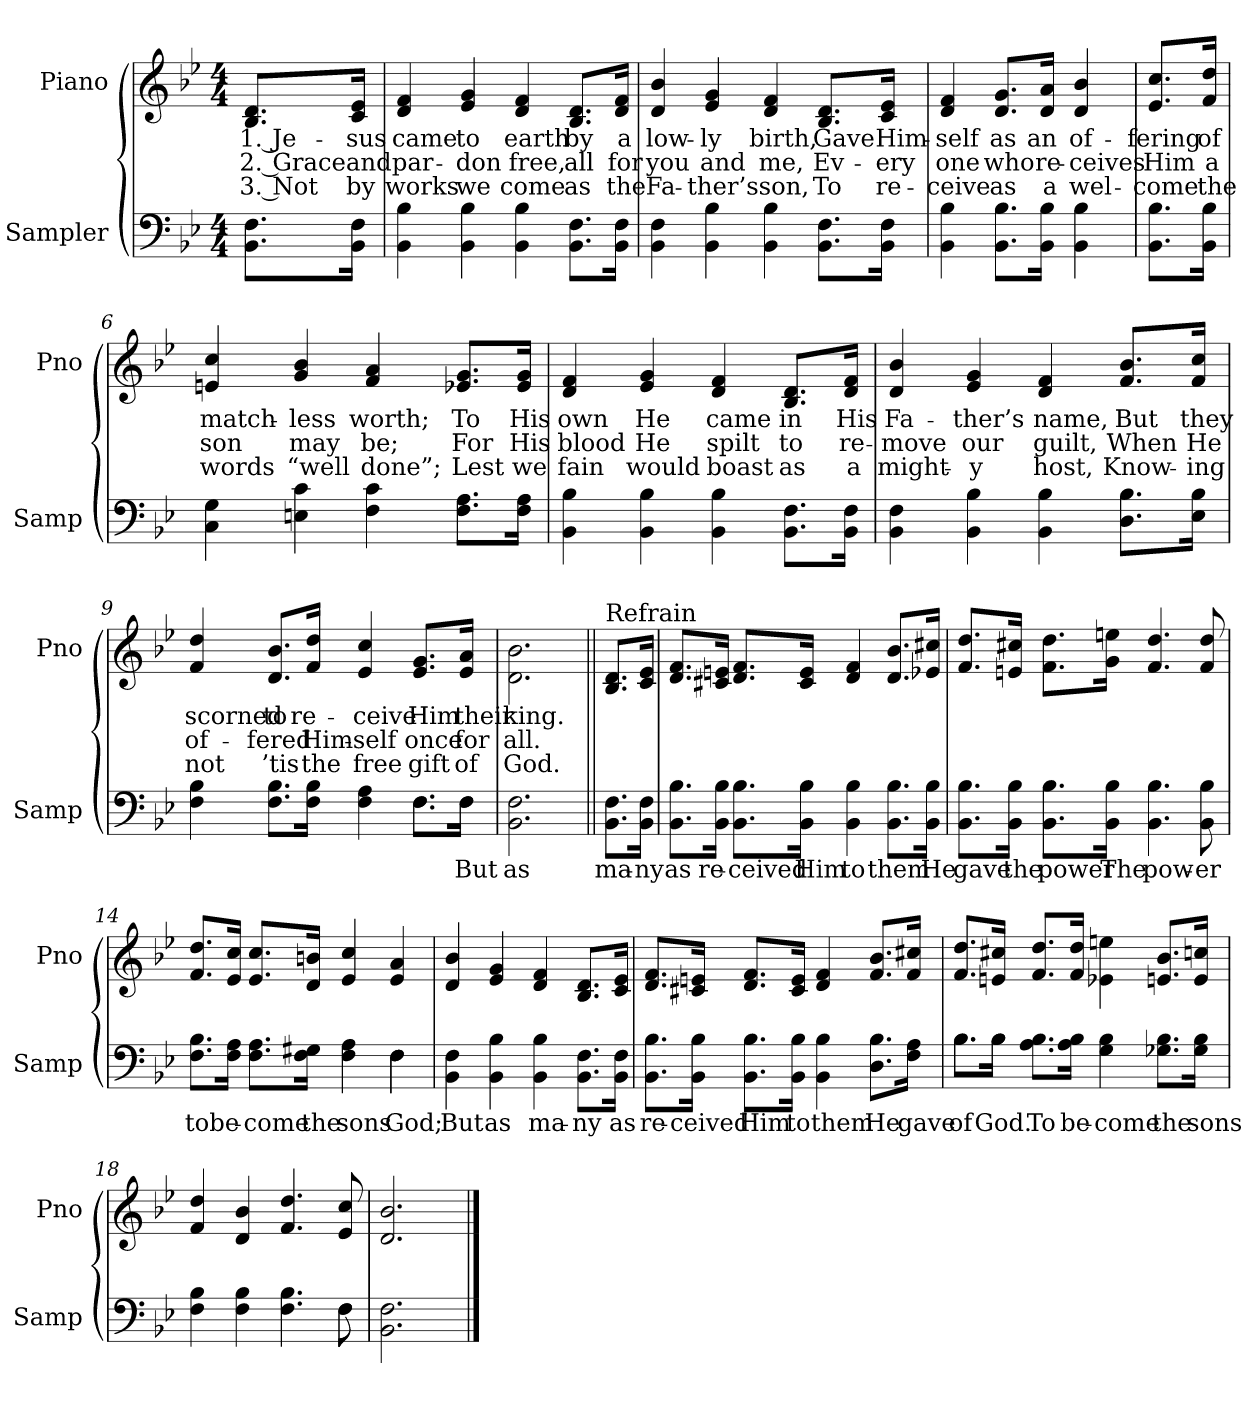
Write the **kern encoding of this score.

**kern	**text	**kern	**text	**text	**text
*part2	*part2	*part1	*part1	*part1	*part1
*staff2	*staff2	*staff1	*staff1	*staff1	*staff1
*I"Sampler	*	*I"Piano	*	*	*
*I'Samp	*	*I'Pno	*	*	*
*clefF4	*	*clefG2	*	*	*
*k[b-e-]	*	*k[b-e-]	*	*	*
*B-:	*	*B-:	*	*	*
*M4/4	*	*M4/4	*	*	*
=1	=1	=1	=1	=1	=1
8.BB-\ 8.F\L	.	8.B-/ 8.d/L	1. Je-	2. Grace	3. Not
16BB-\ 16F\Jk	.	16c/ 16e-/Jk	-sus	and	by
=2	=2	=2	=2	=2	=2
4BB- 4B-	.	4d 4f	came	par-	works
4BB- 4B-	.	4e- 4g	to	-don	we
4BB- 4B-	.	4d 4f	earth	free,	come
8.BB-\ 8.F\L	.	8.B-/ 8.d/L	by	all	as
16BB-\ 16F\Jk	.	16d/ 16f/Jk	a	for	the
=3	=3	=3	=3	=3	=3
4BB- 4F	.	4d 4b-	low-	you	Fa-
4BB- 4B-	.	4e- 4g	-ly	and	-ther’s
4BB- 4B-	.	4d 4f	birth,	me,	son,
8.BB-\ 8.F\L	.	8.B-/ 8.d/L	Gave	Ev-	To
16BB-\ 16F\Jk	.	16c/ 16e-/Jk	Him-	-ery	re-
=4	=4	=4	=4	=4	=4
4BB- 4B-	.	4d 4f	-self	one	-ceive
8.BB-\ 8.B-\L	.	8.d/ 8.g/L	as	who	as
16BB-\ 16B-\Jk	.	16d/ 16a/Jk	an	re-	a
4BB- 4B-	.	4d 4b-	of-	-ceives	wel-
=5	=5	=5	=5	=5	=5
8.BB-\ 8.B-\L	.	8.e-/ 8.cc/L	-fering	Him	-come
16BB-\ 16B-\Jk	.	16f/ 16dd/Jk	of	a	the
=6	=6	=6	=6	=6	=6
4C 4G	.	4en 4cc	match-	son	words
4En 4c	.	4g 4b-	-less	may	“well
4F 4c	.	4f 4a	worth;	be;	done”;
8.F\ 8.A\L	.	8.e-X/ 8.g/L	To	For	Lest
16F\ 16A\Jk	.	16e-/ 16g/Jk	His	His	we
=7	=7	=7	=7	=7	=7
4BB- 4B-	.	4d 4f	own	blood	fain
4BB- 4B-	.	4e- 4g	He	He	would
4BB- 4B-	.	4d 4f	came	spilt	boast
8.BB-\ 8.F\L	.	8.B-/ 8.d/L	in	to	as
16BB-\ 16F\Jk	.	16d/ 16f/Jk	His	re-	a
=8	=8	=8	=8	=8	=8
4BB- 4F	.	4d 4b-	Fa-	-move	might-
4BB- 4B-	.	4e- 4g	-ther’s	our	-y
4BB- 4B-	.	4d 4f	name,	guilt,	host,
8.D\ 8.B-\L	.	8.f/ 8.b-/L	But	When	Know-
16E-\ 16B-\Jk	.	16f/ 16cc/Jk	they	He	-ing
=9	=9	=9	=9	=9	=9
*^	*	*	*	*	*
4F 4B-	2.ryy	.	4f 4dd	scorned	of-	not
8.F\ 8.B-\L	.	.	8.d/ 8.b-/L	to	-fered	’tis
16F\ 16B-\Jk	.	.	16f/ 16dd/Jk	re-	Him-	the
4F 4A	.	.	4e- 4cc	-ceive	-self	free
8.F\L	8.F\L	.	8.e-/ 8.g/L	Him	once	gift
16F\Jk	16F\Jk	But	16e-/ 16a/Jk	their	for	of
*v	*v	*	*	*	*	*
=10	=10	=10	=10	=10	=10
2.BB- 2.F	as	2.d\ 2.b-\	king.	all.	God.
=11||	=11||	=11||	=11||	=11||	=11||
!	!	!LO:TX:t=Refrain	!	!	!
8.BB-\ 8.F\L	ma-	8.B-/ 8.d/L	.	.	.
16BB-\ 16F\Jk	-ny	16c/ 16e-/Jk	.	.	.
=12	=12	=12	=12	=12	=12
8.BB-\ 8.B-\L	as	8.d/ 8.f/L	.	.	.
16BB-\ 16B-\Jk	re-	16c#X/ 16en/Jk	.	.	.
8.BB-\ 8.B-\L	-ceived	8.d/ 8.f/L	.	.	.
16BB-\ 16B-\Jk	Him	16c#/ 16e/Jk	.	.	.
4BB- 4B-	to	4d 4f	.	.	.
8.BB-\ 8.B-\L	them	8.d/ 8.b-/L	.	.	.
16BB-\ 16B-\Jk	He	16e-X/ 16cc#X/Jk	.	.	.
=13	=13	=13	=13	=13	=13
8.BB-\ 8.B-\L	gave	8.f/ 8.dd/L	.	.	.
16BB-\ 16B-\Jk	the	16en/ 16cc#X/Jk	.	.	.
8.BB-\ 8.B-\L	power	8.f\ 8.dd\L	.	.	.
16BB-\ 16B-\Jk	The	16g\ 16een\Jk	.	.	.
4.BB- 4.B-	pow-	4.f 4.dd	.	.	.
8BB- 8B-	-er	8f 8dd	.	.	.
=14	=14	=14	=14	=14	=14
*^	*	*	*	*	*
8.F\ 8.B-\L	2.ryy	to	8.f/ 8.dd/L	.	.	.
16F\ 16A\Jk	.	be-	16e-/ 16cc/Jk	.	.	.
8.F\ 8.A\L	.	-come	8.e-/ 8.cc/L	.	.	.
16F\ 16G#X\Jk	.	the	16d/ 16bn/Jk	.	.	.
4F 4A	.	sons	4e- 4cc	.	.	.
4F\	4F	God;	4e- 4a	.	.	.
*v	*v	*	*	*	*	*
=15	=15	=15	=15	=15	=15
4BB- 4F	But	4d 4b-	.	.	.
4BB- 4B-	as	4e- 4g	.	.	.
4BB- 4B-	ma-	4d 4f	.	.	.
8.BB-\ 8.F\L	-ny	8.B-/ 8.d/L	.	.	.
16BB-\ 16F\Jk	as	16c/ 16e-/Jk	.	.	.
=16	=16	=16	=16	=16	=16
8.BB-\ 8.B-\L	re-	8.d/ 8.f/L	.	.	.
16BB-\ 16B-\Jk	-ceived	16c#X/ 16en/Jk	.	.	.
8.BB-\ 8.B-\L	Him	8.d/ 8.f/L	.	.	.
16BB-\ 16B-\Jk	to	16c#/ 16e/Jk	.	.	.
4BB- 4B-	them	4d 4f	.	.	.
8.D\ 8.B-\L	He	8.f/ 8.b-/L	.	.	.
16F\ 16A\Jk	gave	16f/ 16cc#X/Jk	.	.	.
=17	=17	=17	=17	=17	=17
*^	*	*	*	*	*
8.B-\L	8.B-\L	of	8.f/ 8.dd/L	.	.	.
16B-\Jk	16B-\Jk	God.	16en/ 16cc#X/Jk	.	.	.
8.A\ 8.B-\L	2.ryy	To	8.f/ 8.dd/L	.	.	.
16A\ 16B-\Jk	.	be-	16f/ 16dd/Jk	.	.	.
4G 4B-	.	-come	4e-X\ 4een\	.	.	.
8.G-X\ 8.B-\L	.	the	8.en/ 8.b-/L	.	.	.
16G-\ 16B-\Jk	.	sons	16e/ 16ccn/Jk	.	.	.
=18	=18	=18	=18	=18	=18	=18
4F 4B-	2..ryy	.	4f 4dd	.	.	.
4F 4B-	.	.	4d 4b-	.	.	.
4.F 4.B-	.	.	4.f 4.dd	.	.	.
8F\	8F	.	8e- 8cc	.	.	.
*v	*v	*	*	*	*	*
=19	=19	=19	=19	=19	=19
2.BB- 2.F	.	2.d 2.b-	.	.	.
==	==	==	==	==	==
*-	*-	*-	*-	*-	*-
